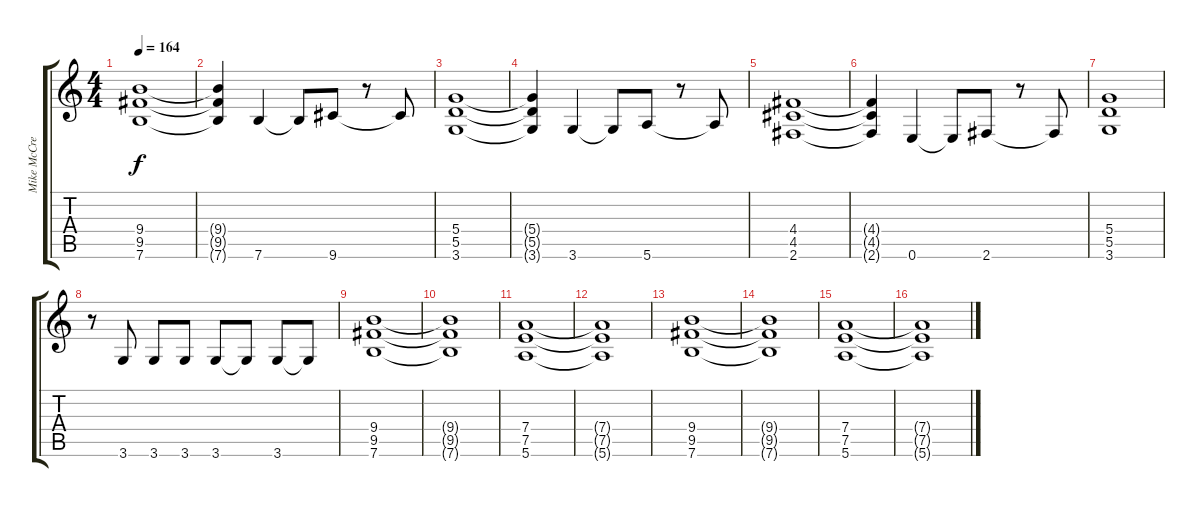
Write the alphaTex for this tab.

\track ("Mike McCready" "Mike McCre") {instrument distortionguitar}
\staff {score tabs}
\tuning (E4 B3 G3 D3 A2 E2) {hide}
\ts (4 4)
\tempo 164
\clef g2
\ks c
(9.4 9.5 7.6).1{dy f} |
(9.4{t} 9.5{t} 7.6{t}).4 7.6.4 7.6{t}.8 9.6.8 r.8 9.6{t}.8 |
(5.4 5.5 3.6).1 |
(5.4{t} 5.5{t} 3.6{t}).4 3.6.4 3.6{t}.8 5.6.8 r.8 5.6{t}.8 |
(4.4 4.5 2.6).1 |
(4.4{t} 4.5{t} 2.6{t}).4 0.6.4 0.6{t}.8 2.6.8 r.8 2.6{t}.8 |
(5.4 5.5 3.6).1 |
r.8 3.6.8 3.6.8 3.6.8 3.6.8 3.6{t}.8 3.6.8 3.6{t}.8 |
(9.4 9.5 7.6).1 |
(9.4{t} 9.5{t} 7.6{t}).1 |
(7.4 7.5 5.6).1 |
(7.4{t} 7.5{t} 5.6{t}).1 |
(9.4 9.5 7.6).1 |
(9.4{t} 9.5{t} 7.6{t}).1 |
(7.4 7.5 5.6).1 |
(7.4{t} 7.5{t} 5.6{t}).1
